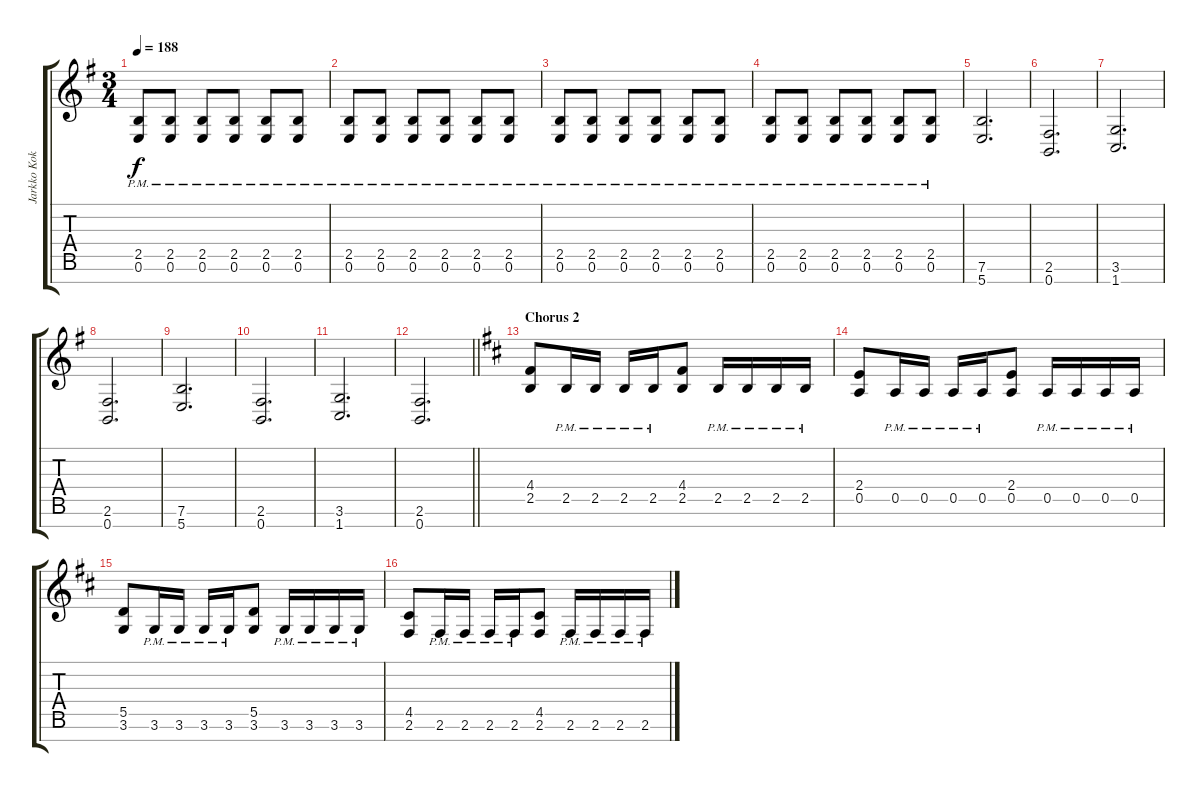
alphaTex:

\track ("Jarkko Kokko (guitar)" "Jarkko Kok") {instrument distortionguitar}
\staff {score tabs}
\tuning (E4 B3 G3 D3 A2 E2 B1) {hide}
\ts (3 4)
\tempo 188
\clef g2
\ks eminor
(2.5{pm} 0.6{pm}).8{dy f} (2.5{pm} 0.6{pm}).8 (2.5{pm} 0.6{pm}).8 (2.5{pm} 0.6{pm}).8 (2.5{pm} 0.6{pm}).8 (2.5{pm} 0.6{pm}).8 |
(2.5{pm} 0.6{pm}).8 (2.5{pm} 0.6{pm}).8 (2.5{pm} 0.6{pm}).8 (2.5{pm} 0.6{pm}).8 (2.5{pm} 0.6{pm}).8 (2.5{pm} 0.6{pm}).8 |
(2.5{pm} 0.6{pm}).8 (2.5{pm} 0.6{pm}).8 (2.5{pm} 0.6{pm}).8 (2.5{pm} 0.6{pm}).8 (2.5{pm} 0.6{pm}).8 (2.5{pm} 0.6{pm}).8 |
(2.5{pm} 0.6{pm}).8 (2.5{pm} 0.6{pm}).8 (2.5{pm} 0.6{pm}).8 (2.5{pm} 0.6{pm}).8 (2.5{pm} 0.6{pm}).8 (2.5{pm} 0.6{pm}).8 |
(7.6 5.7).2{d} |
(2.6 0.7).2{d} |
(3.6 1.7).2{d} |
(2.6 0.7).2{d} |
(7.6 5.7).2{d} |
(2.6 0.7).2{d} |
(3.6 1.7).2{d} |
\barLineRight lightlight
(2.6 0.7).2{d} |
\section ("" "Chorus 2")
\ks bminor
(4.4 2.5).8 2.5{pm}.16 2.5{pm}.16 2.5{pm}.16 2.5{pm}.16 (4.4 2.5).8 2.5{pm}.16 2.5{pm}.16 2.5{pm}.16 2.5{pm}.16 |
(2.4 0.5).8 0.5{pm}.16 0.5{pm}.16 0.5{pm}.16 0.5{pm}.16 (2.4 0.5).8 0.5{pm}.16 0.5{pm}.16 0.5{pm}.16 0.5{pm}.16 |
(5.5 3.6).8 3.6{pm}.16 3.6{pm}.16 3.6{pm}.16 3.6{pm}.16 (5.5 3.6).8 3.6{pm}.16 3.6{pm}.16 3.6{pm}.16 3.6{pm}.16 |
(4.5 2.6).8 2.6{pm}.16 2.6{pm}.16 2.6{pm}.16 2.6{pm}.16 (4.5 2.6).8 2.6{pm}.16 2.6{pm}.16 2.6{pm}.16 2.6{pm}.16
